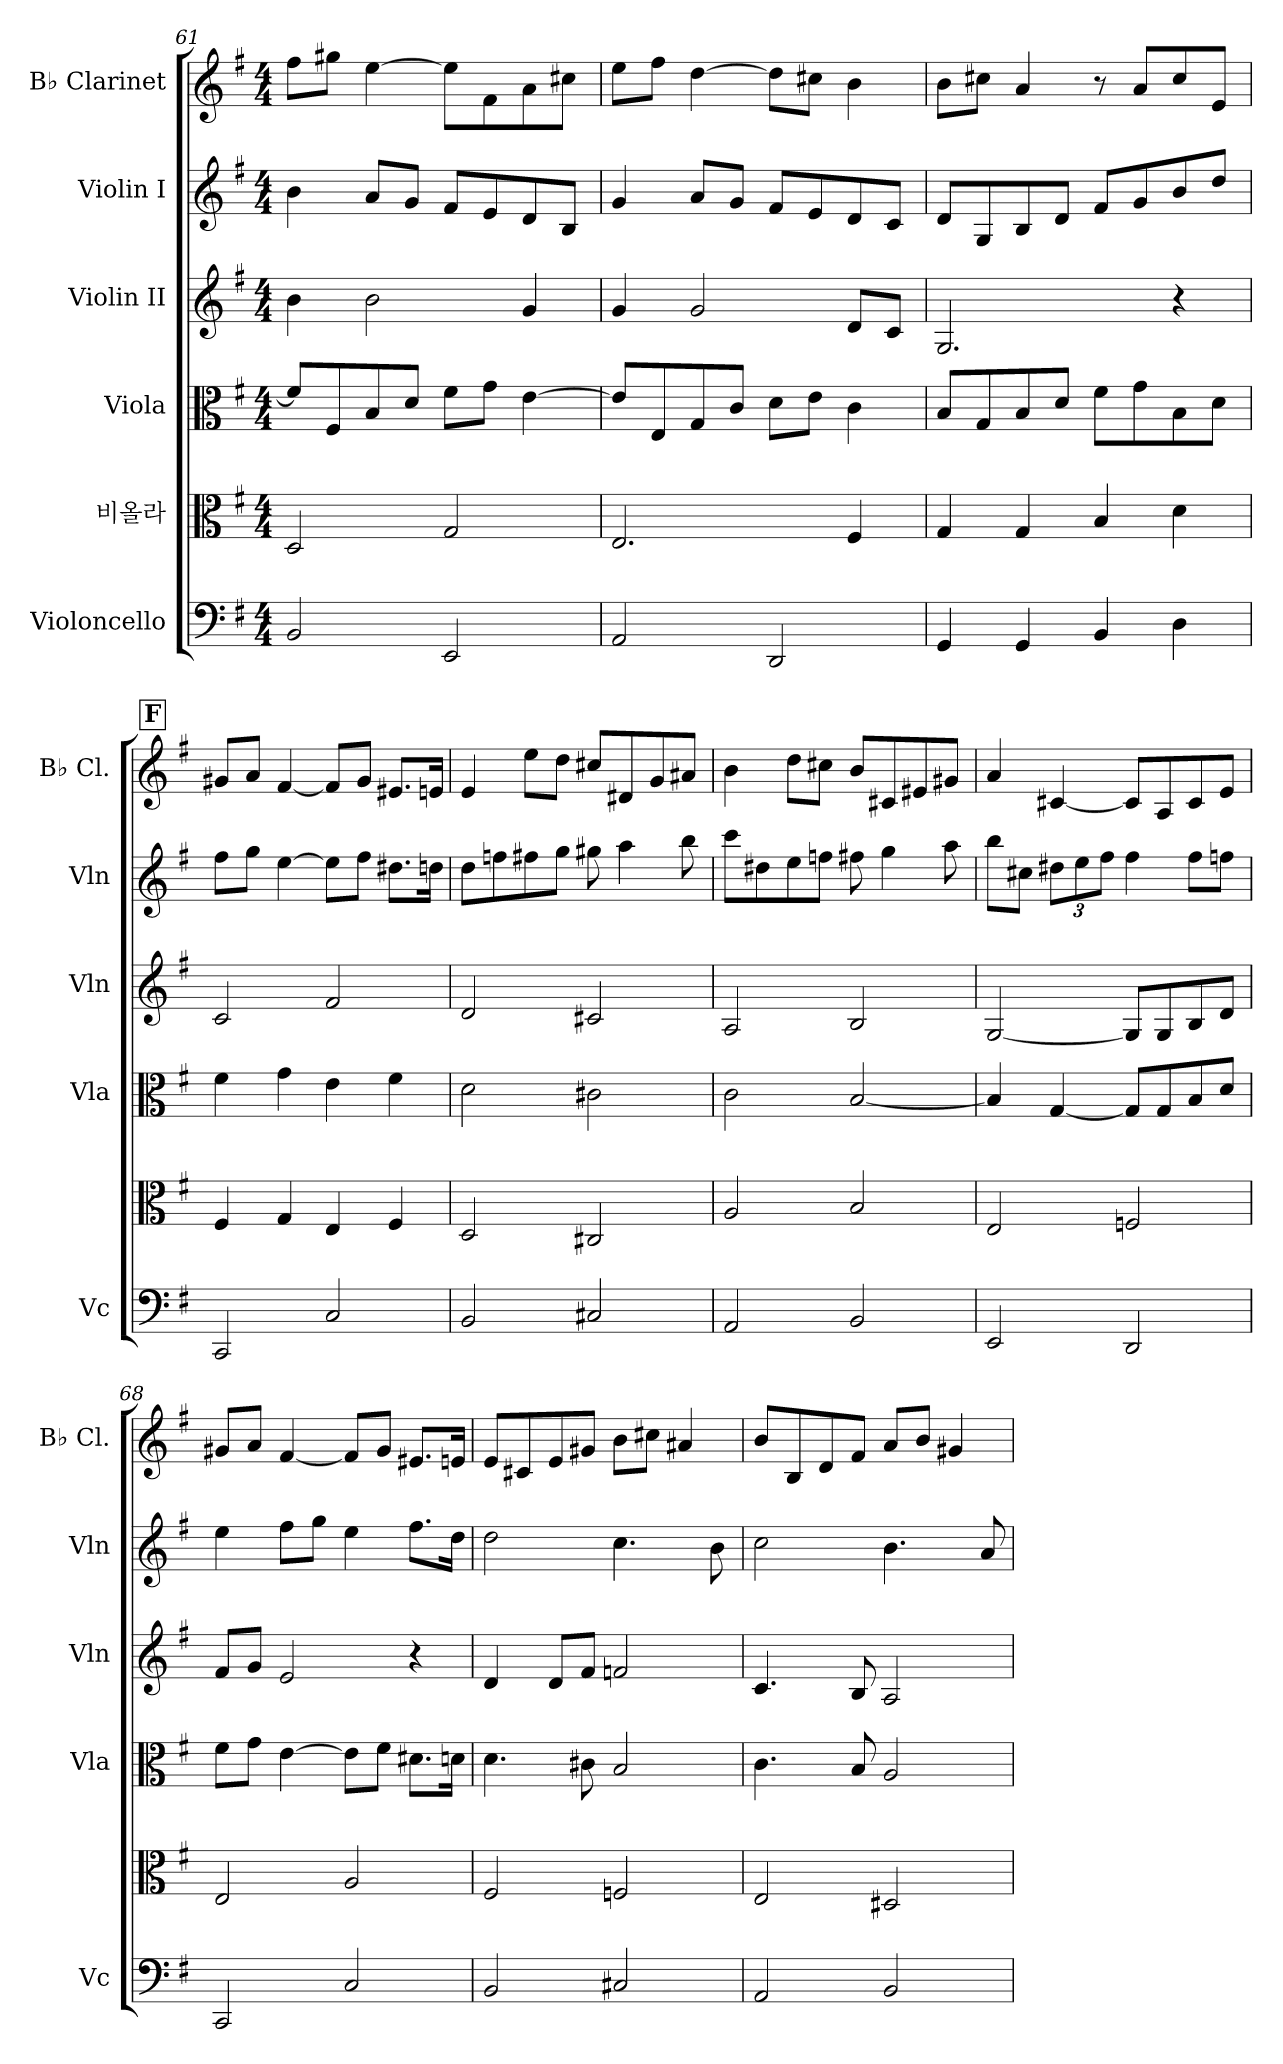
**kern	**kern	**kern	**kern	**kern	**kern
*part6	*part5	*part4	*part3	*part2	*part1
*staff6	*staff5	*staff4	*staff3	*staff2	*staff1
*I"Violoncello	*I"비올라	*I"Viola	*I"Violin II	*I"Violin I	*I"B♭ Clarinet
*I'Vc	*	*I'Vla	*I'Vln	*I'Vln	*I'B♭ Cl.
*clefF4	*clefC3	*clefC3	*clefG2	*clefG2	*clefG2
*	*	*	*	*	*ITrd1c2
*k[f#]	*k[f#]	*k[f#]	*k[f#]	*k[f#]	*k[b-]
*M4/4	*M4/4	*M4/4	*M4/4	*M4/4	*M4/4
=61	=61	=61	=61	=61	=61
2BB/	2D/	8f#/L]	4b\	4b\	8ee\L
.	.	8F#/	.	.	8ff#X\J
.	.	8B/	2b\	8a/L	[4dd\
.	.	8d/J	.	8g/J	.
2EE/	2G/	8f#\L	.	8f#/L	8dd\L]
.	.	8g\J	.	8e/	8e\
.	.	[4e\	4g/	8d/	8g\
.	.	.	.	8B/J	8bn\J
!!LO:PB:g=z
=62	=62	=62	=62	=62	=62
2AA/	2.E/	8e/L]	4g/	4g/	8dd\L
.	.	8E/	.	.	8ee\J
.	.	8G/	2g/	8a/L	[4cc\
.	.	8c/J	.	8g/J	.
2DD/	.	8d\L	.	8f#/L	8cc\L]
.	.	8e\J	.	8e/	8bn\J
.	4F#/	4c\	8d/L	8d/	4a\
.	.	.	8c/J	8c/J	.
=63	=63	=63	=63	=63	=63
4GG/	4G/	8B/L	2.G/	8d/L	8a\L
.	.	8G/	.	8G/	8bn\J
4GG/	4G/	8B/	.	8B/	4g/
.	.	8d/J	.	8d/J	.
4BB/	4B/	8f#\L	.	8f#/L	8r
.	.	8g\	.	8g/	8g/L
4D\	4d\	8B\	4r	8b/	8b/
.	.	8d\J	.	8dd/J	8d/J
!!LO:REH:place=s1:a:B:fs=14:t=F
=64	=64	=64	=64	=64	=64
2CC/	4F#/	4f#\	2c/	8ff#\L	8f#X/L
.	.	.	.	8gg\J	8g/J
.	4G/	4g\	.	[4ee\	[4e/
2C/	4E/	4e\	2f#/	8ee\L]	8e/L]
.	.	.	.	8ff#\J	8f#/J
.	4F#/	4f#\	.	8.dd#X\L	8.d#X/L
.	.	.	.	16ddn\Jk	16dn/Jk
=65	=65	=65	=65	=65	=65
2BB/	2D/	2d\	2d/	8dd\L	4d/
.	.	.	.	8ffn\	.
.	.	.	.	8ff#X\	8dd\L
.	.	.	.	8gg\J	8cc\J
2C#X/	2C#X/	2c#X\	2c#X/	8gg#X\	8bn/L
.	.	.	.	4aa\	8c#X/
.	.	.	.	.	8f/
.	.	.	.	8bb\	8g#X/J
!!LO:LB:g=z
=66	=66	=66	=66	=66	=66
2AA/	2A/	2c\	2A/	8ccc\L	4a\
.	.	.	.	8dd#X\	.
.	.	.	.	8ee\	8cc\L
.	.	.	.	8ffn\J	8bn\J
2BB/	2B/	[2B/	2B/	8ff#X\	8a/L
.	.	.	.	4gg\	8Bn/
.	.	.	.	.	8d#X/
.	.	.	.	8aa\	8f#X/J
=67	=67	=67	=67	=67	=67
2EE/	2E/	4B/]	[2G/	8bb\L	4g/
.	.	.	.	8cc#X\J	.
*	*	*	*	*Xbrackettup	*
.	.	[4G/	.	12dd#X\L	[4Bn/
.	.	.	.	12ee\	.
.	.	.	.	12ff#\J	.
2DD/	2Fn/	8G/L]	8G/L]	4ff#\	8B/L]
.	.	8G/	8G/	.	8G/
.	.	8B/	8B/	8ff#\L	8B/
.	.	8d/J	8d/J	8ffn\J	8d/J
=68	=68	=68	=68	=68	=68
2CC/	2E/	8f#\L	8f#/L	4ee\	8f#X/L
.	.	8g\J	8g/J	.	8g/J
.	.	[4e\	2e/	8ff#\L	[4e/
.	.	.	.	8gg\J	.
2C/	2A/	8e\L]	.	4ee\	8e/L]
.	.	8f#\J	.	.	8f#/J
.	.	8.d#X\L	4r	8.ff#\L	8.d#X/L
.	.	16dn\Jk	.	16dd\Jk	16dn/Jk
!!LO:PB:g=z
=69	=69	=69	=69	=69	=69
2BB/	2F#/	4.d\	4d/	2dd\	8d/L
.	.	.	.	.	8Bn/
.	.	.	8d/L	.	8d/
.	.	8c#X\	8f#/J	.	8f#X/J
2C#X/	2Fn/	2B/	2fn/	4.cc\	8a\L
.	.	.	.	.	8bn\J
.	.	.	.	.	4g#X/
.	.	.	.	8b\	.
=70	=70	=70	=70	=70	=70
2AA/	2E/	4.c\	4.c/	2cc\	8a/L
.	.	.	.	.	8A/
.	.	.	.	.	8c/
.	.	8B/	8B/	.	8e/J
2BB/	2D#X/	2A/	2A/	4.b\	8g/L
.	.	.	.	.	8a/J
.	.	.	.	.	4f#X/
.	.	.	.	8a/	.
=	=	=	=	=	=
*-	*-	*-	*-	*-	*-
